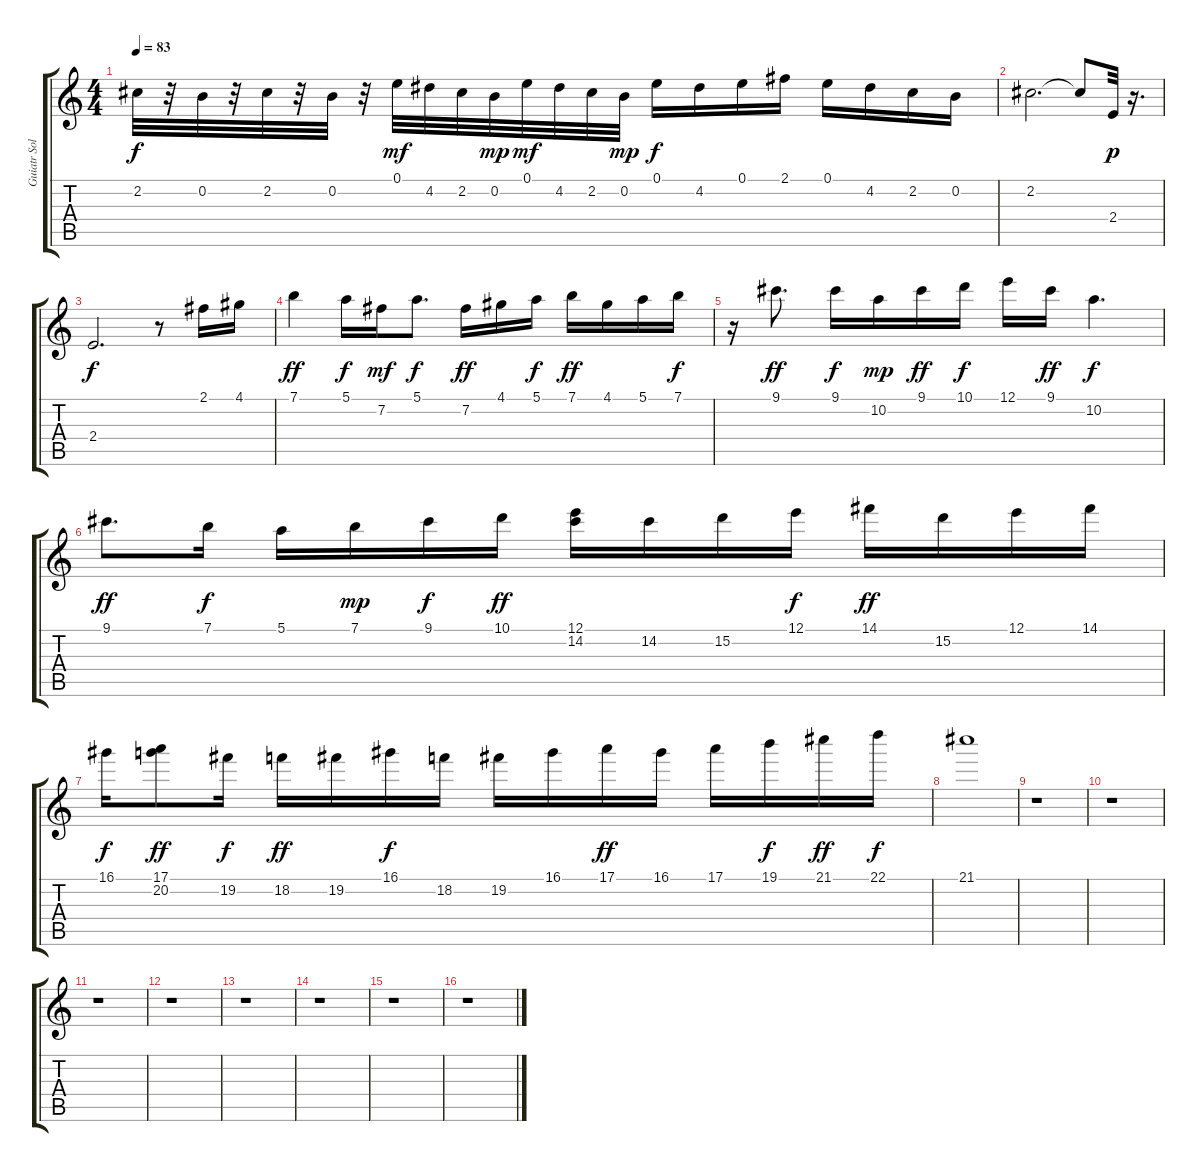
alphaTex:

\track ("Guiatr Solo" "Guiatr Sol") {instrument distortionguitar}
\staff {score tabs}
\tuning (E4 B3 G3 D3 A2 E2) {hide}
\ts (4 4)
\tempo 83
\clef g2
\ks c
2.2.32{dy f instrument distortionguitar} r.32 0.2.32 r.32 2.2.32 r.32 0.2.32 r.32 0.1.32{dy mf} 4.2.32 2.2.32 0.2.32{dy mp} 0.1.32{dy mf} 4.2.32 2.2.32 0.2.32{dy mp} 0.1.16{dy f instrument distortionguitar} 4.2.16 0.1.16 2.1.16 0.1.16 4.2.16 2.2.16 0.2.16 |
2.2.2{d} 2.2{t}.8 2.4.32{dy p instrument distortionguitar} r.16{d} |
2.4.2{d dy f instrument distortionguitar} r.8 2.1.16{instrument distortionguitar} 4.1.16 |
7.1.4{dy ff} 5.1.16{dy f} 7.2.16{dy mf} 5.1.8{d dy f} 7.2.16{dy ff} 4.1.16 5.1.16{dy f} 7.1.16{dy ff} 4.1.16 5.1.16 7.1.16{dy f} |
r.16 9.1.8{d dy ff} 9.1.16{dy f} 10.2.16{dy mp} 9.1.16{dy ff} 10.1.16{dy f} 12.1.16 9.1.16{dy ff} 10.2.4{d dy f} |
9.1.8{d dy ff} 7.1.16{dy f} 5.1.16 7.1.16{dy mp} 9.1.16{dy f} 10.1.16{dy ff} (12.1 14.2).16 14.2.16 15.2.16 12.1.16{dy f} 14.1.16{dy ff} 15.2.16 12.1.16 14.1.16 |
16.1.16{dy f} (17.1 20.2).8{dy ff} 19.2.16{dy f} 18.2.16{dy ff} 19.2.16 16.1.16{dy f} 18.2.16 19.2.16 16.1.16 17.1.16{dy ff} 16.1.16 17.1.16 19.1.16{dy f} 21.1.16{dy ff} 22.1.16{dy f} |
21.1.1 |
r.1 |
r.1 |
r.1 |
r.1 |
r.1 |
r.1 |
r.1 |
r.1
